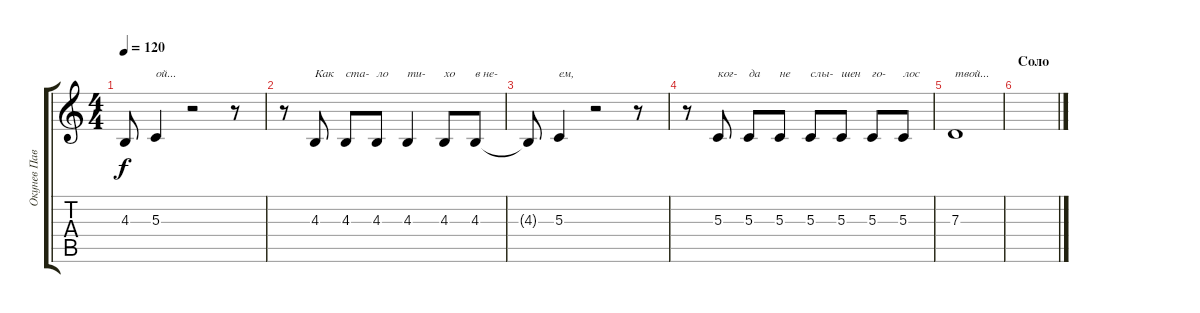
\track ("Окунев Павел" "Окунев Пав") {instrument oboe}
\staff {score tabs}
\tuning (E4 B3 G3 D3 A2 E2) {hide}
\ts (4 4)
\tempo 120
\clef g2
\ks c
4.3{t}.8{dy f} 5.3.4{txt "ой..."} r.2 r.8 |
r.8 4.3.8{txt "Как"} 4.3.8{txt "ста-"} 4.3.8{txt "ло"} 4.3.4{txt "ти-"} 4.3.8{txt "хо"} 4.3.8{txt "в не-"} |
4.3{t}.8 5.3.4{txt "ем,"} r.2 r.8 |
r.8 5.3.8{txt "ког-"} 5.3.8{txt "да"} 5.3.8{txt "не"} 5.3.8{txt "слы-"} 5.3.8{txt "шен"} 5.3.8{txt "го-"} 5.3.8{txt "лос"} |
7.3.1{txt "твой..."} |
\section ("" "Соло")
